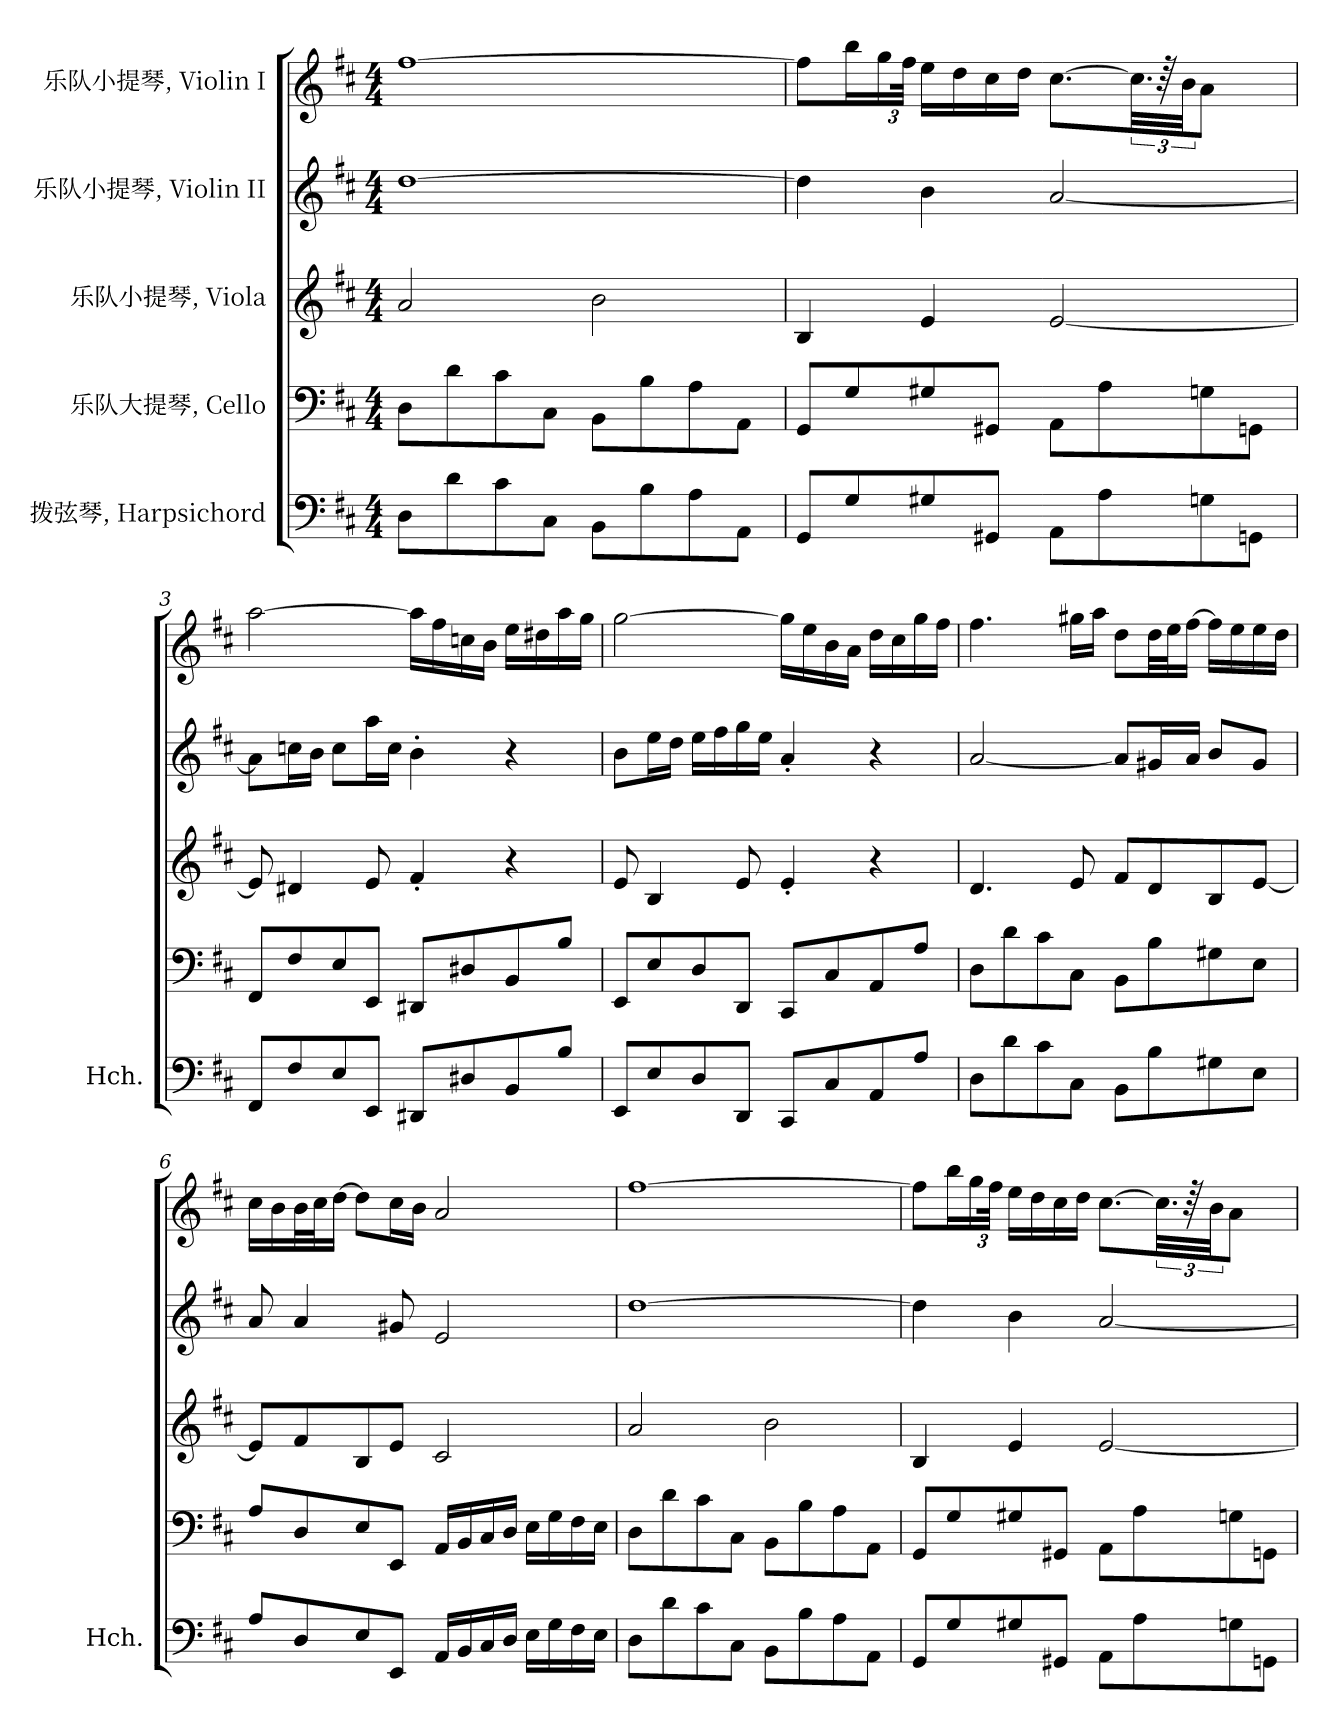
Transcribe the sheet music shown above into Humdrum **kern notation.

**kern	**kern	**kern	**kern	**kern
*part5	*part4	*part3	*part2	*part1
*staff5	*staff4	*staff3	*staff2	*staff1
*I"拨弦琴, Harpsichord	*I"乐队大提琴, Cello	*I"乐队小提琴, Viola	*I"乐队小提琴, Violin II	*I"乐队小提琴, Violin I
*I'Hch.	*	*	*	*
*clefF4	*clefF4	*clefG2	*clefG2	*clefG2
*k[f#c#]	*k[f#c#]	*k[f#c#]	*k[f#c#]	*k[f#c#]
*M4/4	*M4/4	*M4/4	*M4/4	*M4/4
*MM31	*MM31	*MM31	*MM31	*MM31
=1	=1	=1	=1	=1
8D\L	8D\L	2a/	[1dd	[1ff#
8d\	8d\	.	.	.
8c#\	8c#\	.	.	.
8C#\J	8C#\J	.	.	.
8BB\L	8BB\L	2b\	.	.
8B\	8B\	.	.	.
8A\	8A\	.	.	.
8AA\J	8AA\J	.	.	.
=2	=2	=2	=2	=2
8GG/L	8GG/L	4B/	4dd\]	8ff#\L]
8G/	8G/	.	.	16bb\L
*	*	*	*	*Xbrackettup
.	.	.	.	24gg\
.	.	.	.	48ff#\JJk
8G#X/	8G#X/	4e/	4b\	16ee\LL
.	.	.	.	16dd\
8GG#X/J	8GG#X/J	.	.	16cc#\
.	.	.	.	16dd\JJ
8AA\L	8AA\L	[2e/	[2a/	[8.cc#\L
8A\	8A\	.	.	.
*	*	*	*	*brackettup
.	.	.	.	48.cc#\Jkk]
.	.	.	.	96r
.	.	.	.	48b\
8Gn\	8Gn\	.	.	4a/
8GGn\J	8GGn\J	.	.	.
!!LO:LB:g=z
=3	=3	=3	=3	=3
8FF#/L	8FF#/L	8e/]	8a\L]	[2aa\
8F#/	8F#/	4d#X/	16ccn\L	.
.	.	.	16b\JJ	.
8E/	8E/	.	8cc\L	.
8EE/J	8EE/J	8e/	16aa\L	.
.	.	.	16cc\JJ	.
8DD#X/L	8DD#X/L	4f#'/	4b'\	16aa\LL]
.	.	.	.	16ff#\
8D#X/	8D#X/	.	.	16ccn\
.	.	.	.	16b\JJ
8BB/	8BB/	4r	4r	16ee\LL
.	.	.	.	16dd#X\
8B/J	8B/J	.	.	16aa\
.	.	.	.	16gg\JJ
=4	=4	=4	=4	=4
8EE/L	8EE/L	8e/	8b\L	[2gg\
8E/	8E/	4B/	16ee\L	.
.	.	.	16dd\JJ	.
8D/	8D/	.	16ee\LL	.
.	.	.	16ff#\	.
8DD/J	8DD/J	8e/	16gg\	.
.	.	.	16ee\JJ	.
8CC#/L	8CC#/L	4e'/	4a'/	16gg\LL]
.	.	.	.	16ee\
8C#/	8C#/	.	.	16b\
.	.	.	.	16a\JJ
8AA/	8AA/	4r	4r	16dd\LL
.	.	.	.	16cc#\
8A/J	8A/J	.	.	16gg\
.	.	.	.	16ff#\JJ
!!LO:PB:g=z
=5	=5	=5	=5	=5
8D\L	8D\L	4.d/	[2a/	4.ff#\
8d\	8d\	.	.	.
8c#\	8c#\	.	.	.
8C#\J	8C#\J	8e/	.	16gg#X\LL
.	.	.	.	16aa\JJ
8BB\L	8BB\L	8f#/L	8a/L]	8dd\L
8B\	8B\	8d/	16g#X/L	32dd\LL
.	.	.	.	32ee\J
.	.	.	16a/JJ	[16ff#\JJ
8G#X\	8G#X\	8B/	8b/L	16ff#\LL]
.	.	.	.	16ee\
8E\J	8E\J	[8e/J	8g#/J	16ee\
.	.	.	.	16dd\JJ
=6	=6	=6	=6	=6
8A/L	8A/L	8e/L]	8a/	16cc#\LL
.	.	.	.	16b\
8D/	8D/	8f#/	4a/	32b\L
.	.	.	.	32cc#\J
.	.	.	.	[16dd\JJ
8E/	8E/	8B/	.	8dd\L]
8EE/J	8EE/J	8e/J	8g#X/	16cc#\L
.	.	.	.	16b\JJ
16AA/LL	16AA/LL	2c#/	2e/	2a/
16BB/	16BB/	.	.	.
16C#/	16C#/	.	.	.
16D/JJ	16D/JJ	.	.	.
16E\LL	16E\LL	.	.	.
16G\	16G\	.	.	.
16F#\	16F#\	.	.	.
16E\JJ	16E\JJ	.	.	.
=7	=7	=7	=7	=7
8D\L	8D\L	2a/	[1dd	[1ff#
8d\	8d\	.	.	.
8c#\	8c#\	.	.	.
8C#\J	8C#\J	.	.	.
8BB\L	8BB\L	2b\	.	.
8B\	8B\	.	.	.
8A\	8A\	.	.	.
8AA\J	8AA\J	.	.	.
!!LO:LB:g=z
=8	=8	=8	=8	=8
8GG/L	8GG/L	4B/	4dd\]	8ff#\L]
8G/	8G/	.	.	16bb\L
*	*	*	*	*Xbrackettup
.	.	.	.	24gg\
.	.	.	.	48ff#\JJk
8G#X/	8G#X/	4e/	4b\	16ee\LL
.	.	.	.	16dd\
8GG#X/J	8GG#X/J	.	.	16cc#\
.	.	.	.	16dd\JJ
8AA\L	8AA\L	[2e/	[2a/	[8.cc#\L
8A\	8A\	.	.	.
*	*	*	*	*brackettup
.	.	.	.	48.cc#\Jkk]
.	.	.	.	96r
.	.	.	.	48b\
8Gn\	8Gn\	.	.	4a/
8GGn\J	8GGn\J	.	.	.
=	=	=	=	=
*-	*-	*-	*-	*-
